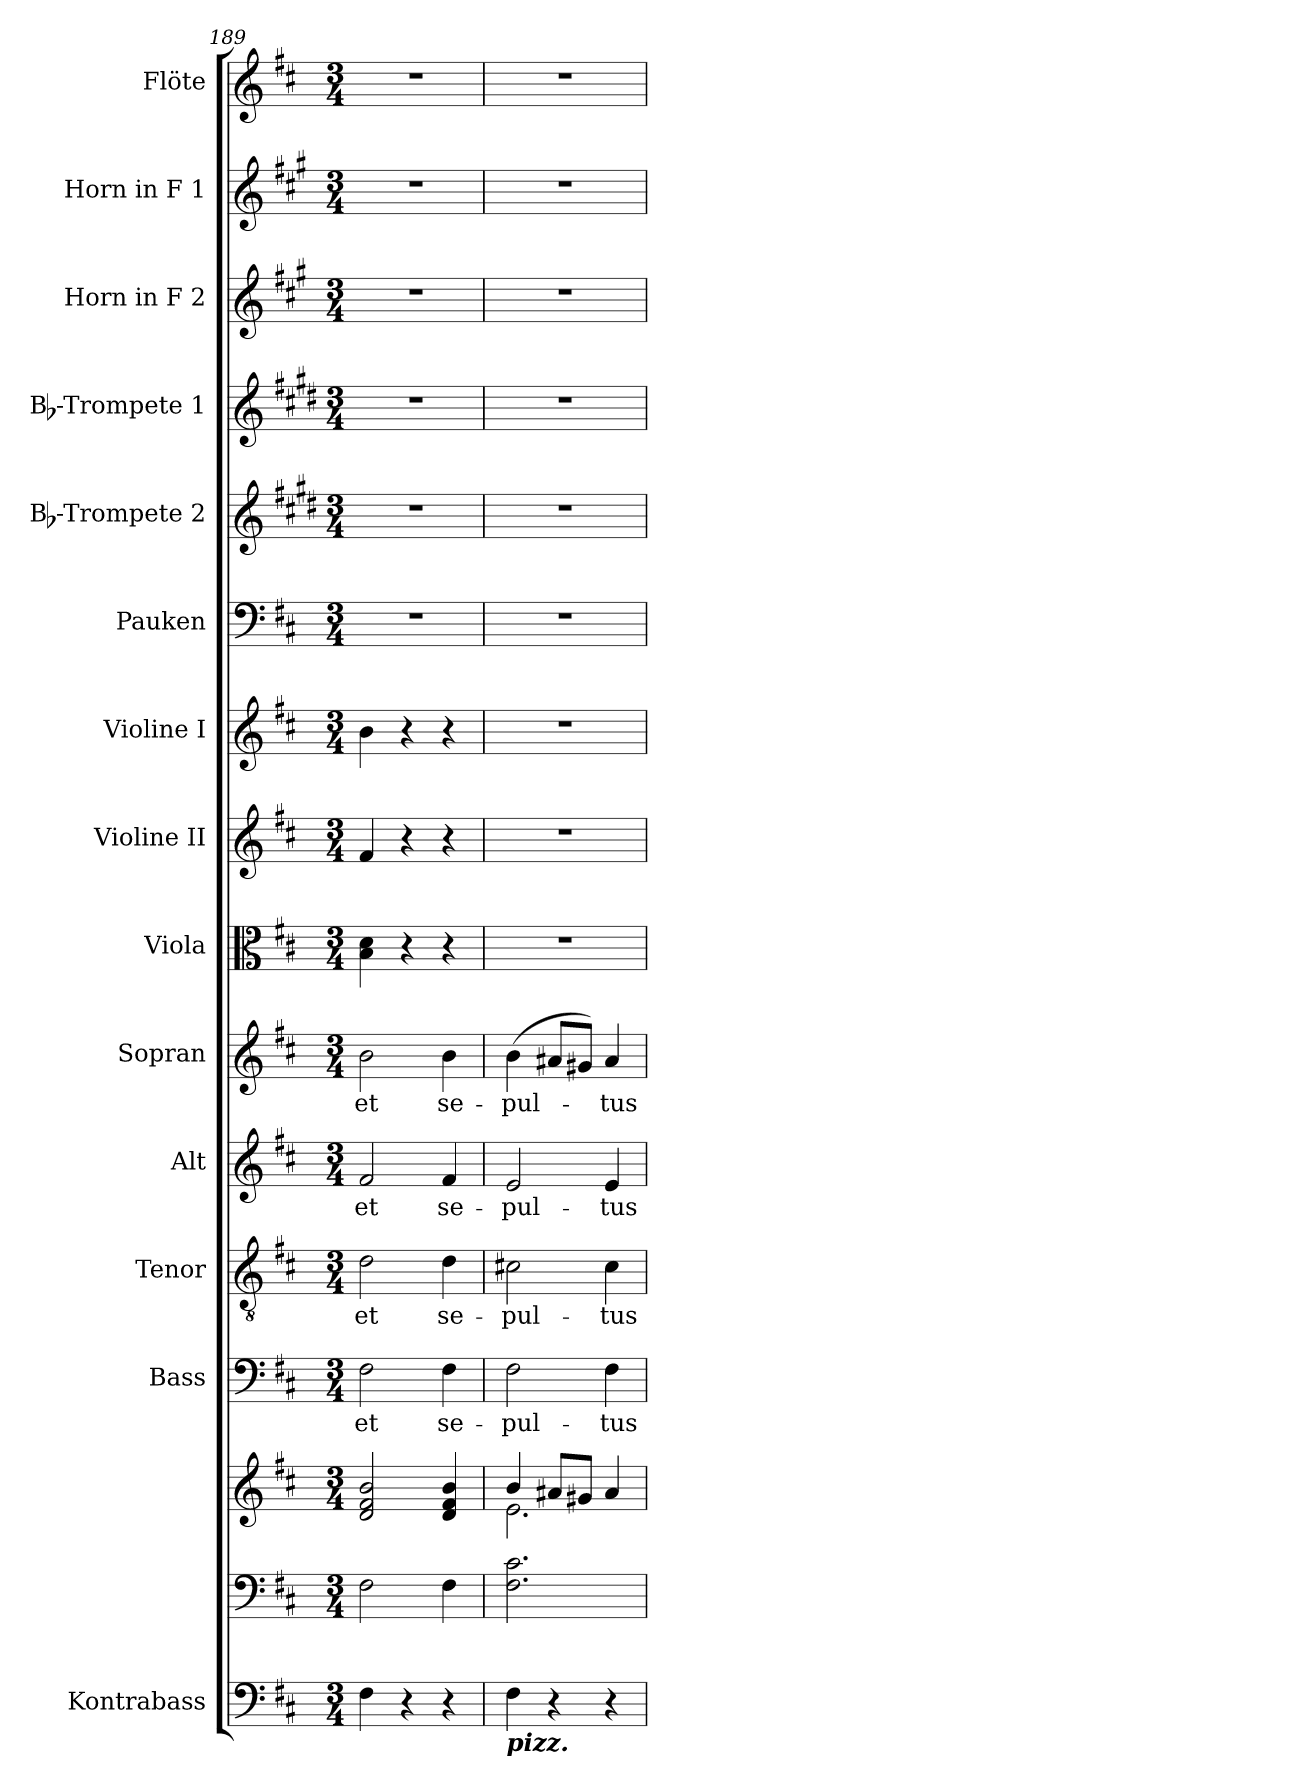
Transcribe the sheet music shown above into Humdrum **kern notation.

**kern	**kern	**kern	**kern	**text	**kern	**text	**kern	**text	**kern	**text	**kern	**kern	**kern	**kern	**kern	**kern	**kern	**kern	**kern
*part15	*part14	*part14	*part13	*part13	*part12	*part12	*part11	*part11	*part10	*part10	*part9	*part8	*part7	*part6	*part5	*part4	*part3	*part2	*part1
*staff16	*staff15	*staff14	*staff13	*staff13	*staff12	*staff12	*staff11	*staff11	*staff10	*staff10	*staff9	*staff8	*staff7	*staff6	*staff5	*staff4	*staff3	*staff2	*staff1
*I"Kontrabass	*	*	*I"Bass	*	*I"Tenor	*	*I"Alt	*	*I"Sopran	*	*I"Viola	*I"Violine II	*I"Violine I	*I"Pauken	*I"Bb-Trompete 2	*I"Bb-Trompete 1	*I"Horn in F 2	*I"Horn in F 1	*I"Flöte
*I'Kb.	*	*	*I'B.	*	*I'T.	*	*I'A.	*	*I'S.	*	*I'Vla.	*I'Vl. II	*I'Vl. I	*I'Pk.	*I'Bb Trp. 2	*I'Bb Trp. 1	*	*	*I'Fl.
*clefF4	*clefF4	*clefG2	*clefF4	*	*clefGv2	*	*clefG2	*	*clefG2	*	*clefC3	*clefG2	*clefG2	*clefF4	*clefG2	*clefG2	*clefG2	*clefG2	*clefG2
*ITrd7c12	*	*	*	*	*	*	*	*	*	*	*	*	*	*	*ITrd1c2	*ITrd1c2	*ITrd4c7	*ITrd4c7	*
*k[f#c#]	*k[f#c#]	*k[f#c#]	*k[f#c#]	*	*k[f#c#]	*	*k[f#c#]	*	*k[f#c#]	*	*k[f#c#]	*k[f#c#]	*k[f#c#]	*k[f#c#]	*k[f#c#]	*k[f#c#]	*k[f#c#]	*k[f#c#]	*k[f#c#]
*D:	*D:	*D:	*D:	*	*D:	*	*D:	*	*D:	*	*D:	*D:	*D:	*D:	*D:	*D:	*D:	*D:	*D:
*M3/4	*M3/4	*M3/4	*M3/4	*	*M3/4	*	*M3/4	*	*M3/4	*	*M3/4	*M3/4	*M3/4	*M3/4	*M3/4	*M3/4	*M3/4	*M3/4	*M3/4
=189	=189	=189	=189	=189	=189	=189	=189	=189	=189	=189	=189	=189	=189	=189	=189	=189	=189	=189	=189
!	!	!	!	!LO:LY:b	!	!LO:LY:b	!	!LO:LY:b	!	!LO:LY:b	!	!	!	!	!	!	!	!	!
4FF#\	2F#\	2d/ 2f#/ 2b/	2F#\	et	2d\	et	2f#/	et	2b\	et	4B\ 4d\	4f#/	4b\	2.r	2.r	2.r	2.r	2.r	2.r
4r	.	.	.	.	.	.	.	.	.	.	4r	4r	4r	.	.	.	.	.	.
!	!	!	!	!LO:LY:b	!	!LO:LY:b	!	!LO:LY:b	!	!LO:LY:b	!	!	!	!	!	!	!	!	!
4r	4F#\	4d/ 4f#/ 4b/	4F#\	se-	4d\	se-	4f#/	se-	4b\	se-	4r	4r	4r	.	.	.	.	.	.
=190	=190	=190	=190	=190	=190	=190	=190	=190	=190	=190	=190	=190	=190	=190	=190	=190	=190	=190	=190
*	*	*^	*	*	*	*	*	*	*	*	*	*	*	*	*	*	*	*	*
!LO:TX:b:Bi:t=pizz.	!	!	!	!	!	!	!	!	!	!	!	!	!	!	!	!	!	!	!	!
!	!	!	!	!	!LO:LY:b	!	!LO:LY:b	!	!LO:LY:b	!	!LO:LY:b	!	!	!	!	!	!	!	!	!
4FF#\	2.F#\ 2.c#\	4b/	2.e\	2F#\	-pul-	2c#X\	-pul-	2e/	-pul-	(>4b\	-pul-	2.r	2.r	2.r	2.r	2.r	2.r	2.r	2.r	2.r
4r	.	8a#X/L	.	.	.	.	.	.	.	8a#X/L	.	.	.	.	.	.	.	.	.	.
.	.	8g#X/J	.	.	.	.	.	.	.	8g#X/J)	.	.	.	.	.	.	.	.	.	.
!	!	!	!	!	!LO:LY:b	!	!LO:LY:b	!	!LO:LY:b	!	!LO:LY:b	!	!	!	!	!	!	!	!	!
4r	.	4a#/	.	4F#\	-tus	4c#\	-tus	4e/	-tus	4a#/	-tus	.	.	.	.	.	.	.	.	.
*	*	*v	*v	*	*	*	*	*	*	*	*	*	*	*	*	*	*	*	*	*
=	=	=	=	=	=	=	=	=	=	=	=	=	=	=	=	=	=	=	=
*-	*-	*-	*-	*-	*-	*-	*-	*-	*-	*-	*-	*-	*-	*-	*-	*-	*-	*-	*-
